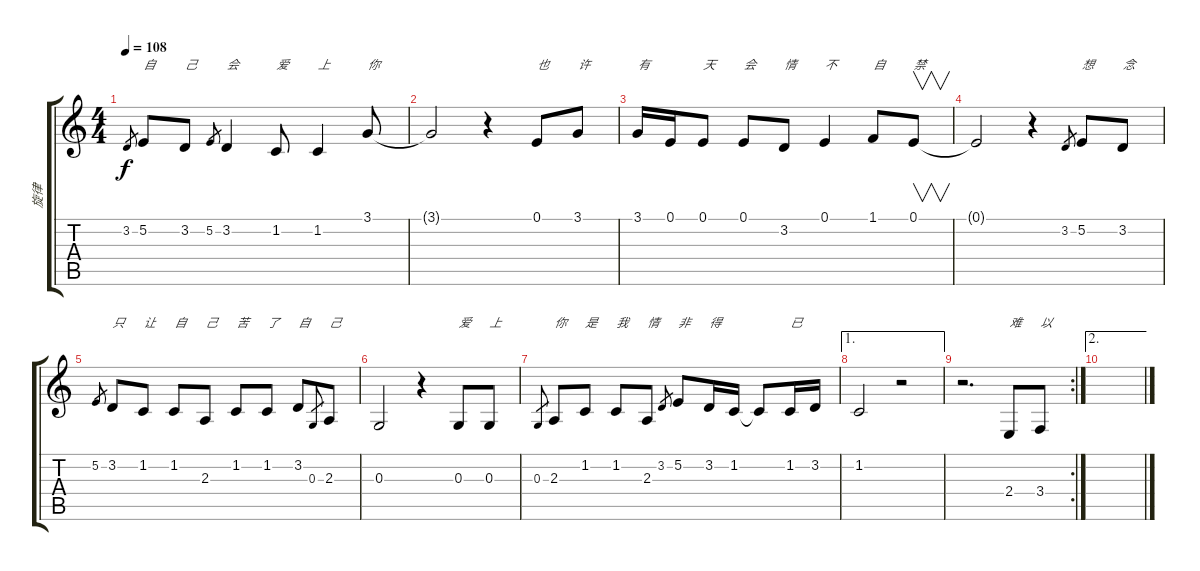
\track ("旋律" "旋律") {instrument flute}
\staff {score tabs}
\tuning (E4 B3 G3 D3 A2 E2) {hide}
\ts (4 4)
\tempo 108
\clef g2
\ks c
3.2.8{gr dy f} 5.2.8{txt "自"} 3.2.8{txt "己"} 5.2.8{gr} 3.2.4{txt "会"} 1.2.8{txt "爱"} 1.2.4{txt "上"} 3.1.8{txt "你"} |
3.1{t}.2 r.4 0.1.8{txt "也"} 3.1.8{txt "许"} |
3.1.16{txt "有"} 0.1.16 0.1.8{txt "天"} 0.1.8{txt "会"} 3.2.8{txt "情"} 0.1.4{txt "不"} 1.1.8{txt "自"} 0.1.8{v txt "禁"} |
0.1{t}.2 r.4 3.2.8{gr} 5.2.8{txt "想"} 3.2.8{txt "念"} |
5.2.8{gr} 3.2.8{txt "只"} 1.2.8{txt "让"} 1.2.8{txt "自"} 2.3.8{txt "己"} 1.2.8{txt "苦"} 1.2.8{txt "了"} 3.2.8{txt "自"} 0.3.8{gr} 2.3.8{txt "己"} |
0.3.2 r.4 0.3.8{txt "爱"} 0.3.8{txt "上"} |
0.3.8{gr} 2.3.8{txt "你"} 1.2.8{txt "是"} 1.2.8{txt "我"} 2.3.8{txt "情"} 3.2.8{gr} 5.2.8{txt "非"} 3.2.16{txt "得"} 1.2.16 1.2{t}.8 1.2.16{txt "已"} 3.2.16 |
\ae 1
1.2.2 r.2 |
\rc 2
r.2{d} 2.4.8{txt "难"} 3.4.8{txt "以"} |
\ae 2
